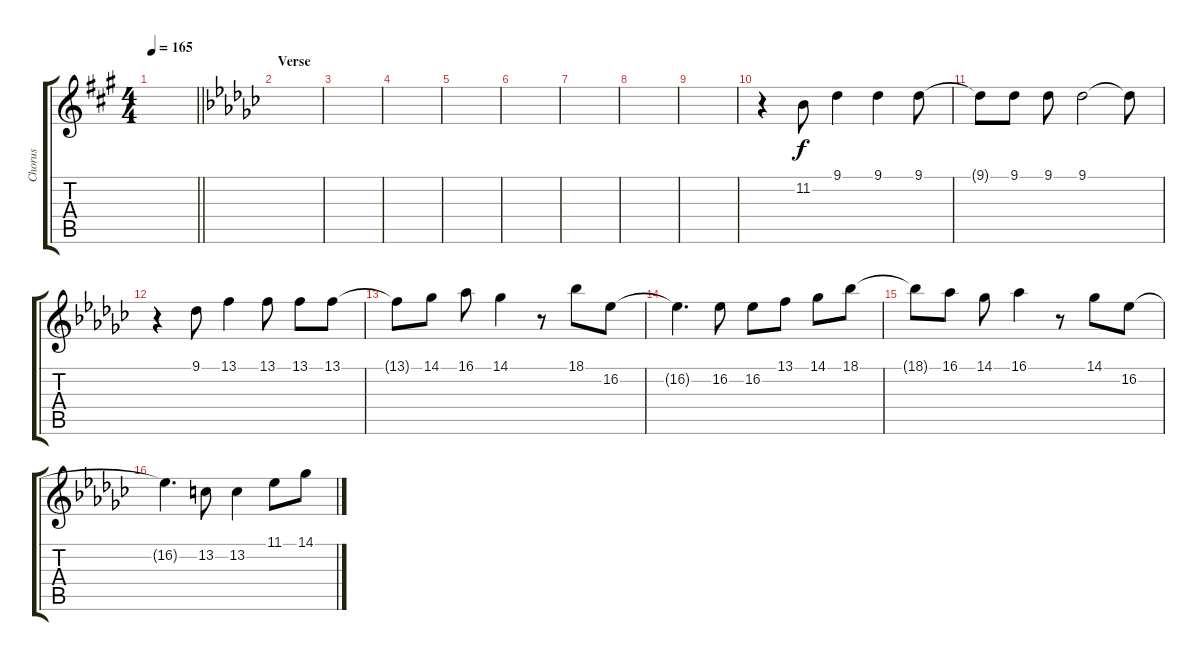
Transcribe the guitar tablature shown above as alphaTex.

\track ("Chorus" "Chorus") {instrument tenorsax}
\staff {score tabs}
\tuning (E4 B3 G3 D3 A2 E2) {hide}
\ts (4 4)
\tempo 165
\clef g2
\barLineRight lightlight
\ks a
|
\section ("" "Verse")
\ks gb
|
|
|
|
|
|
|
|
r.4 11.2.8 9.1.4 9.1.4 9.1.8 |
9.1{t}.8 9.1.8 9.1.8 9.1.2 9.1{t}.8 |
r.4 9.1.8 13.1.4 13.1.8 13.1.8 13.1.8 |
13.1{t}.8 14.1.8 16.1.8 14.1.4 r.8 18.1.8 16.2.8 |
16.2{t}.4{d} 16.2.8 16.2.8 13.1.8 14.1.8 18.1.8 |
18.1{t}.8 16.1.8 14.1.8 16.1.4 r.8 14.1.8 16.2.8 |
16.2{t}.4{d} 13.2.8 13.2.4 11.1.8 14.1.8
